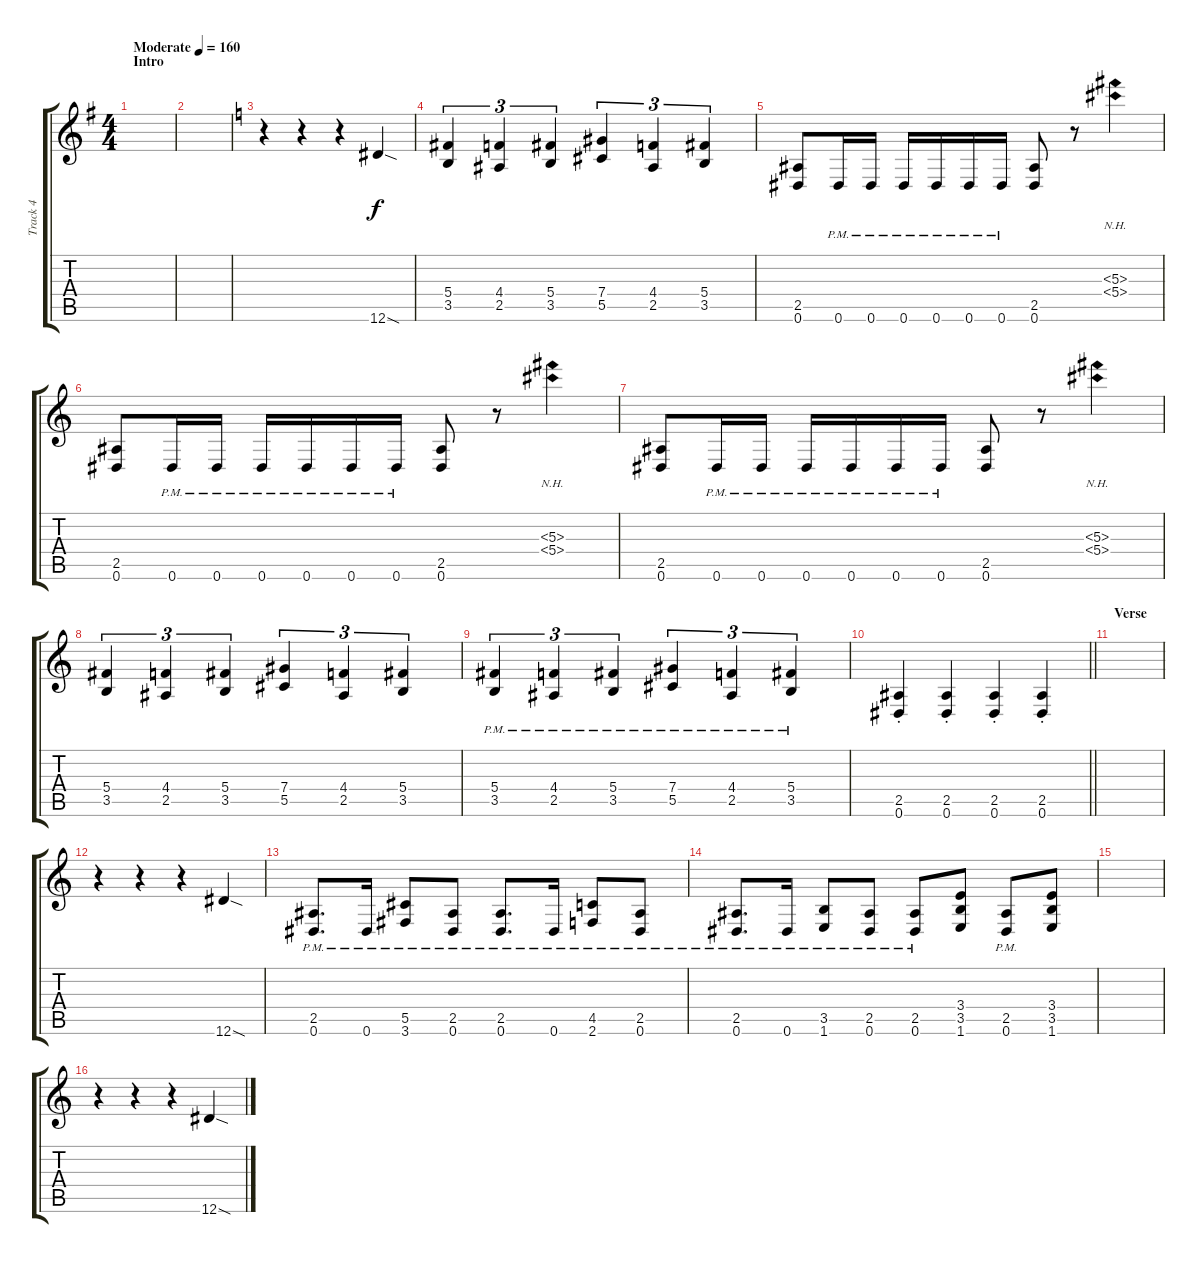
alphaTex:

\track ("Track 4" "Track 4") {instrument overdrivenguitar}
\staff {score tabs}
\tuning (Eb4 Bb3 Gb3 Db3 Ab2 Eb2) {hide}
\ts (4 4)
\section ("" "Intro")
\tempo (160 "Moderate")
\clef g2
\ks g
|
|
\ks c
r.4 r.4 r.4 12.6{sod}.4 |
(5.4 3.5).4{tu (3 2)} (4.4 2.5).4{tu (3 2)} (5.4 3.5).4{tu (3 2)} (7.4 5.5).4{tu (3 2)} (4.4 2.5).4{tu (3 2)} (5.4 3.5).4{tu (3 2)} |
(2.5 0.6).8 0.6{pm}.16 0.6{pm}.16 0.6{pm}.16 0.6{pm}.16 0.6{pm}.16 0.6{pm}.16 (2.5 0.6).8 r.8 (5.3{nh} 5.4{nh}).4 |
(2.5 0.6).8 0.6{pm}.16 0.6{pm}.16 0.6{pm}.16 0.6{pm}.16 0.6{pm}.16 0.6{pm}.16 (2.5 0.6).8 r.8 (5.3{nh} 5.4{nh}).4 |
(2.5 0.6).8 0.6{pm}.16 0.6{pm}.16 0.6{pm}.16 0.6{pm}.16 0.6{pm}.16 0.6{pm}.16 (2.5 0.6).8 r.8 (5.3{nh} 5.4{nh}).4 |
(5.4 3.5).4{tu (3 2)} (4.4 2.5).4{tu (3 2)} (5.4 3.5).4{tu (3 2)} (7.4 5.5).4{tu (3 2)} (4.4 2.5).4{tu (3 2)} (5.4 3.5).4{tu (3 2)} |
(5.4{pm} 3.5{pm}).4{tu (3 2)} (4.4{pm} 2.5{pm}).4{tu (3 2)} (5.4{pm} 3.5{pm}).4{tu (3 2)} (7.4{pm} 5.5{pm}).4{tu (3 2)} (4.4{pm} 2.5{pm}).4{tu (3 2)} (5.4{pm} 3.5{pm}).4{tu (3 2)} |
\barLineRight lightlight
(2.5{st} 0.6{st}).4 (2.5{st} 0.6{st}).4 (2.5{st} 0.6{st}).4 (2.5{st} 0.6{st}).4 |
\section ("" "Verse")
|
r.4 r.4 r.4 12.6{sod}.4 |
(2.5{pm} 0.6{pm}).8{d} 0.6{pm}.16 (5.5{pm} 3.6{pm}).8 (2.5{pm} 0.6{pm}).8 (2.5{pm} 0.6{pm}).8{d} 0.6{pm}.16 (4.5{pm} 2.6{pm}).8 (2.5{pm} 0.6{pm}).8 |
(2.5{pm} 0.6{pm}).8{d} 0.6{pm}.16 (3.5{pm} 1.6{pm}).8 (2.5{pm} 0.6{pm}).8 (2.5{pm} 0.6{pm}).8 (3.4 3.5 1.6).8 (2.5{pm} 0.6{pm}).8 (3.4 3.5 1.6).8 |
|
r.4 r.4 r.4 12.6{sod}.4
